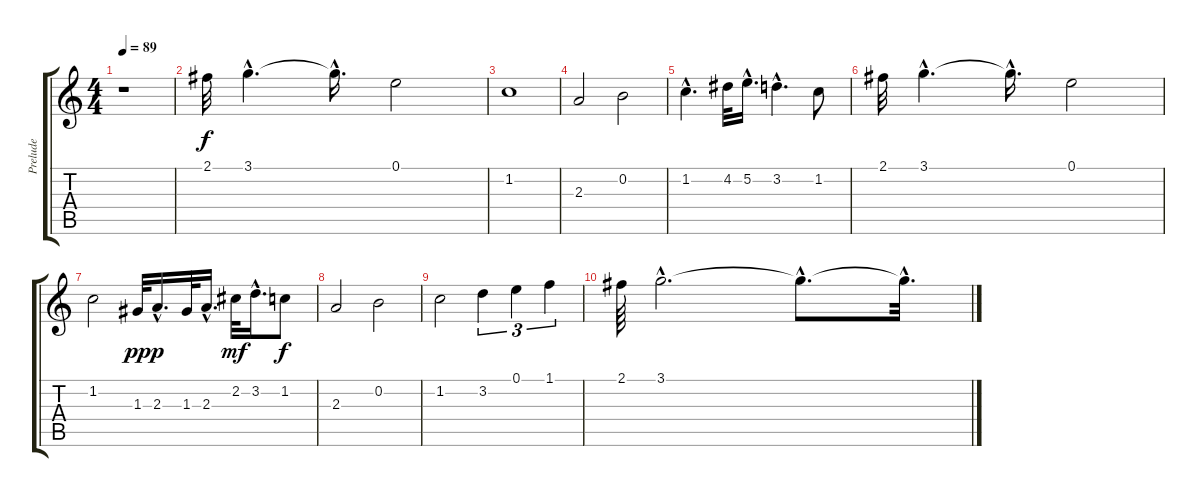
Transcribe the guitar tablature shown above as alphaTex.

\track ("Prelude" "Prelude") {instrument acousticguitarnylon}
\staff {score tabs}
\tuning (E4 B3 G3 D3 A2 E2) {hide}
\ts (4 4)
\tempo 89
\clef g2
\ks c
r.1{dy f instrument acousticguitarnylon} |
2.1.32 3.1{hac}.4{d} 3.1{hac t}.16{d} 0.1.2 |
1.2.1 |
2.3.2 0.2.2 |
1.2{hac}.4{d} 4.2.32 5.2{hac}.16{d} 3.2{hac}.4{d} 1.2.8 |
2.1.32 3.1{hac}.4{d} 3.1{hac t}.16{d} 0.1.2 |
1.2.2 1.3.32{dy pp} 2.3{hac}.16{d dy p} 1.3.32 2.3{hac}.16{d} 2.2.32{dy mf} 3.2{hac}.16{d} 1.2.8{dy f} |
2.3.2 0.2.2 |
1.2.2 3.2.4{tu (3 2)} 0.1.4{tu (3 2)} 1.1.4{tu (3 2) volume 13} |
2.1.64 3.1{hac}.2{d} 3.1{hac t}.8{d} 3.1{hac t}.32{d}
